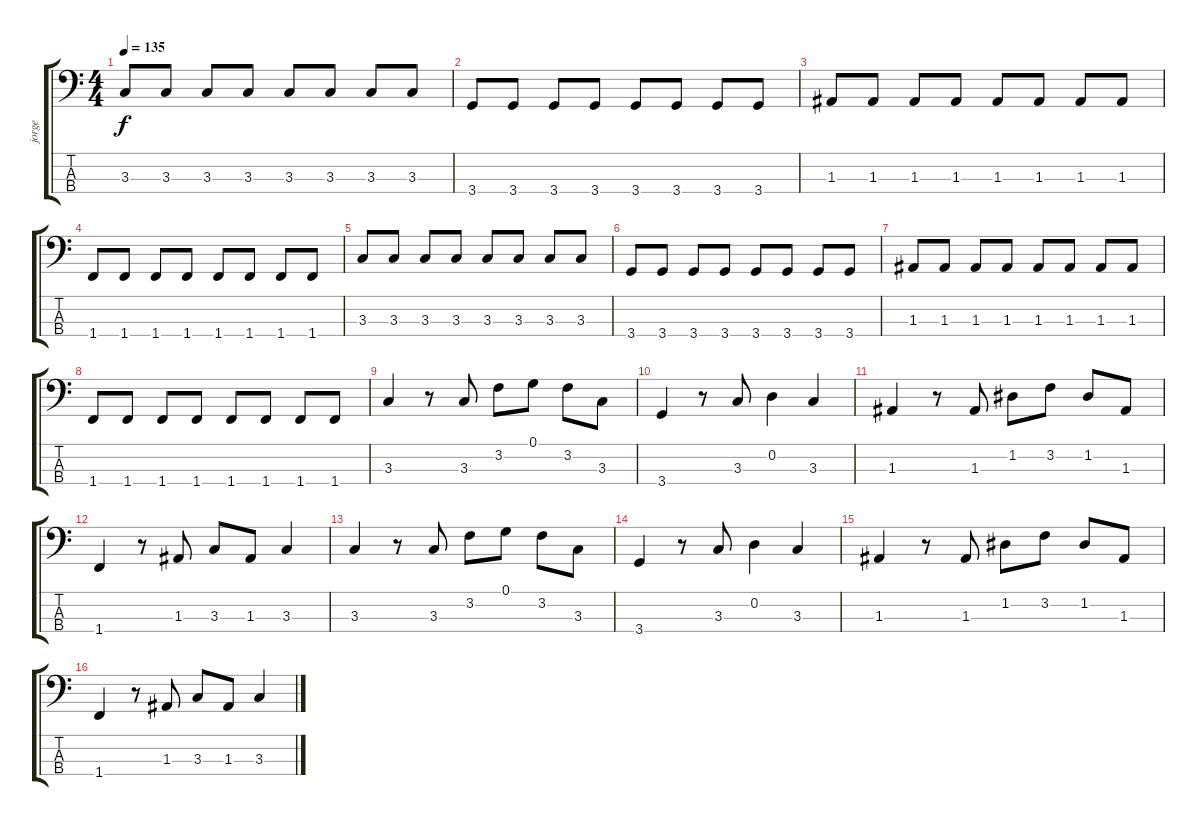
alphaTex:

\track ("jorge" "jorge") {instrument electricbasspick}
\staff {score tabs}
\tuning (G2 D2 A1 E1) {hide}
\ts (4 4)
\tempo 135
\clef f4
\ks c
3.3.8{dy f} 3.3.8 3.3.8 3.3.8 3.3.8 3.3.8 3.3.8 3.3.8 |
3.4.8 3.4.8 3.4.8 3.4.8 3.4.8 3.4.8 3.4.8 3.4.8 |
1.3.8 1.3.8 1.3.8 1.3.8 1.3.8 1.3.8 1.3.8 1.3.8 |
1.4.8 1.4.8 1.4.8 1.4.8 1.4.8 1.4.8 1.4.8 1.4.8 |
3.3.8 3.3.8 3.3.8 3.3.8 3.3.8 3.3.8 3.3.8 3.3.8 |
3.4.8 3.4.8 3.4.8 3.4.8 3.4.8 3.4.8 3.4.8 3.4.8 |
1.3.8 1.3.8 1.3.8 1.3.8 1.3.8 1.3.8 1.3.8 1.3.8 |
1.4.8 1.4.8 1.4.8 1.4.8 1.4.8 1.4.8 1.4.8 1.4.8 |
3.3.4 r.8 3.3.8 3.2.8 0.1.8 3.2.8 3.3.8 |
3.4.4 r.8 3.3.8 0.2.4 3.3.4 |
1.3.4 r.8 1.3.8 1.2.8 3.2.8 1.2.8 1.3.8 |
1.4.4 r.8 1.3.8 3.3.8 1.3.8 3.3.4 |
3.3.4 r.8 3.3.8 3.2.8 0.1.8 3.2.8 3.3.8 |
3.4.4 r.8 3.3.8 0.2.4 3.3.4 |
1.3.4 r.8 1.3.8 1.2.8 3.2.8 1.2.8 1.3.8 |
1.4.4 r.8 1.3.8 3.3.8 1.3.8 3.3.4
